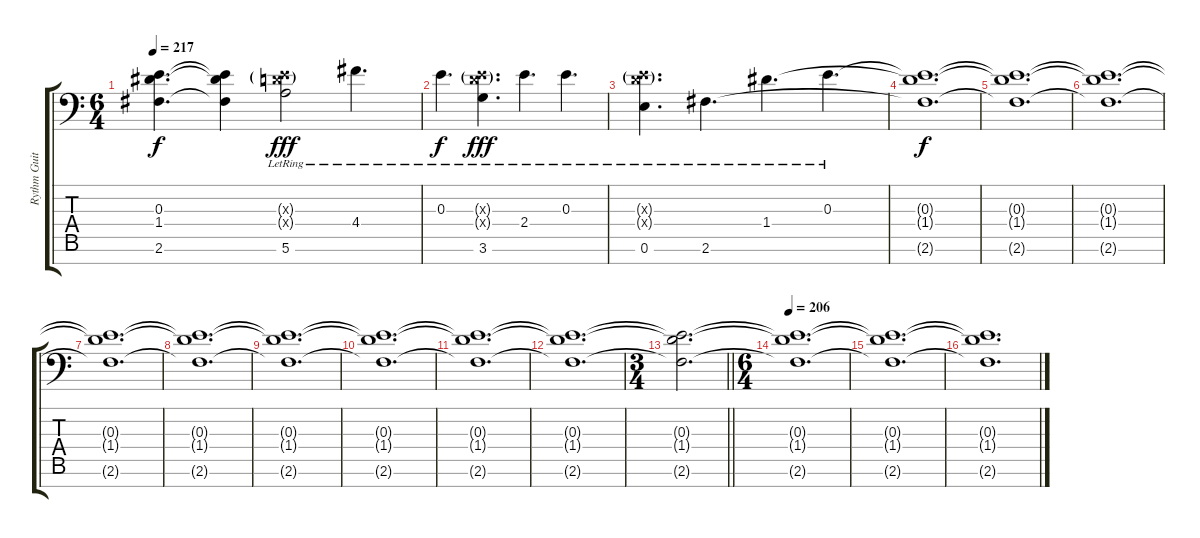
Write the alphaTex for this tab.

\track ("Rythm Guitar #1" "Rythm Guit") {instrument distortionguitar}
\staff {score tabs}
\tuning (D4 A3 E3 D3 A2 E2 A1) {hide}
\ts (6 4)
\tempo 217
\clef f4
\ks c
(0.3{t} 1.4{t} 2.6{t}).4{d dy f} (0.3{t} 1.4{t} 2.6{t}).4 (0.3{g x} 0.4{g x} 5.6{lr}).2{dy fff} 4.4{lr}.4{d} |
0.3{lr}.4{d dy f} (0.3{g x} 0.4{g x} 3.6{lr}).4{d dy fff} 2.4{lr}.4{d} 0.3{lr}.4{d} |
(0.3{g x} 0.4{g x} 0.6{lr}).4{d} 2.6{lr}.4{d} 1.4{lr}.4{d} 0.3{lr}.4{d} |
(0.3{t} 1.4{t} 2.6{t}).1{d dy f} |
(0.3{t} 1.4{t} 2.6{t}).1{d} |
(0.3{t} 1.4{t} 2.6{t}).1{d volume 9} |
(0.3{t} 1.4{t} 2.6{t}).1{d} |
(0.3{t} 1.4{t} 2.6{t}).1{d volume 7} |
(0.3{t} 1.4{t} 2.6{t}).1{d} |
(0.3{t} 1.4{t} 2.6{t}).1{d volume 5} |
(0.3{t} 1.4{t} 2.6{t}).1{d} |
(0.3{t} 1.4{t} 2.6{t}).1{d volume 3} |
\ts (3 4)
\barLineRight lightlight
(0.3{t} 1.4{t} 2.6{t}).2{d} |
\ts (6 4)
\section ("" "")
\tempo 206
(0.3{t} 1.4{t} 2.6{t}).1{d} |
(0.3{t} 1.4{t} 2.6{t}).1{d volume 1} |
(0.3{t} 1.4{t} 2.6{t}).1{d}
